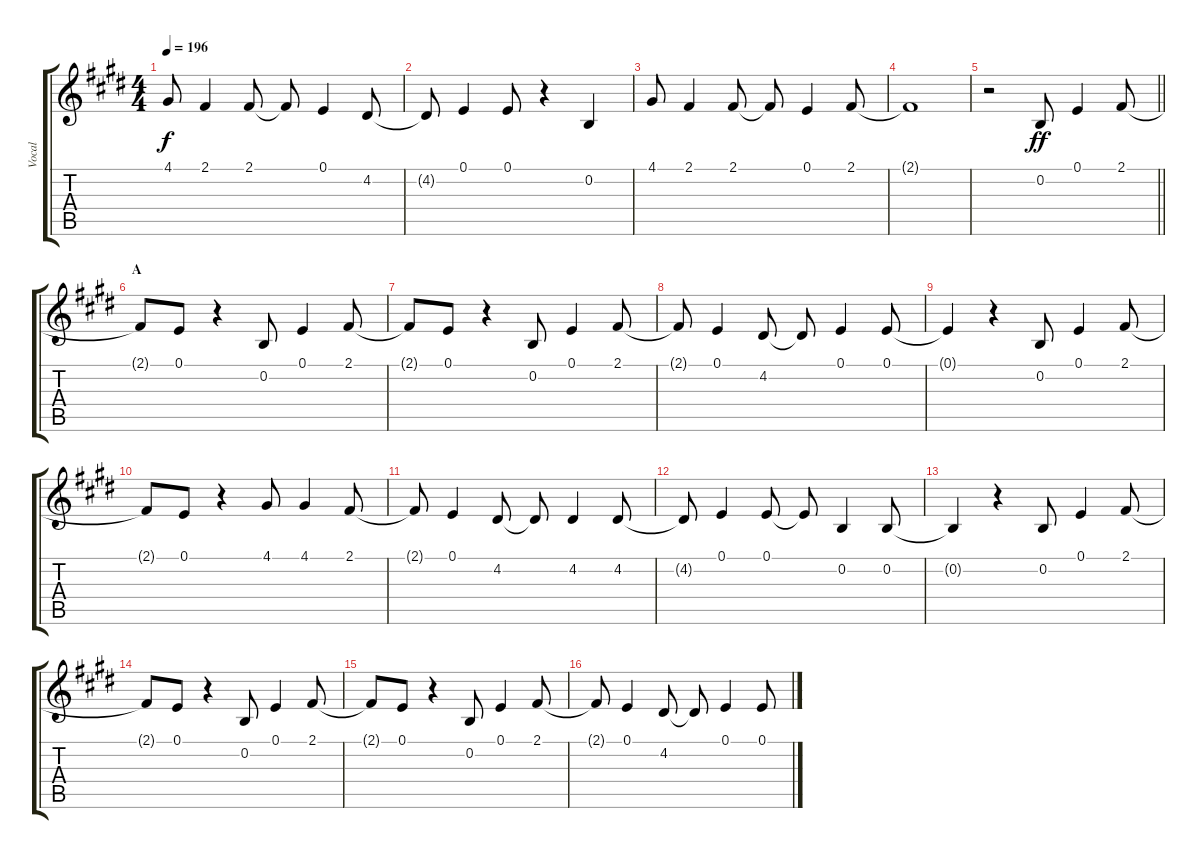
\track ("Vocal" "Vocal") {instrument flute}
\staff {score tabs}
\tuning (E4 B3 G3 D3 A2 E2) {hide}
\ts (4 4)
\tempo 196
\clef g2
\ks e
4.1.8{dy f} 2.1.4 2.1.8 2.1{t}.8 0.1.4 4.2.8 |
4.2{t}.8 0.1.4 0.1.8 r.4 0.2.4 |
4.1.8 2.1.4 2.1.8 2.1{t}.8 0.1.4 2.1.8 |
2.1{t}.1 |
\barLineRight lightlight
r.2 0.2.8{dy ff} 0.1.4 2.1.8 |
\section ("" "A")
2.1{t}.8 0.1.8 r.4 0.2.8 0.1.4 2.1.8 |
2.1{t}.8 0.1.8 r.4 0.2.8 0.1.4 2.1.8 |
2.1{t}.8 0.1.4 4.2.8 4.2{t}.8 0.1.4 0.1.8 |
0.1{t}.4 r.4 0.2.8 0.1.4 2.1.8 |
2.1{t}.8 0.1.8 r.4 4.1.8 4.1.4 2.1.8 |
2.1{t}.8 0.1.4 4.2.8 4.2{t}.8 4.2.4 4.2.8 |
4.2{t}.8 0.1.4 0.1.8 0.1{t}.8 0.2.4 0.2.8 |
0.2{t}.4 r.4 0.2.8 0.1.4 2.1.8 |
2.1{t}.8 0.1.8 r.4 0.2.8 0.1.4 2.1.8 |
2.1{t}.8 0.1.8 r.4 0.2.8 0.1.4 2.1.8 |
2.1{t}.8 0.1.4 4.2.8 4.2{t}.8 0.1.4 0.1.8
